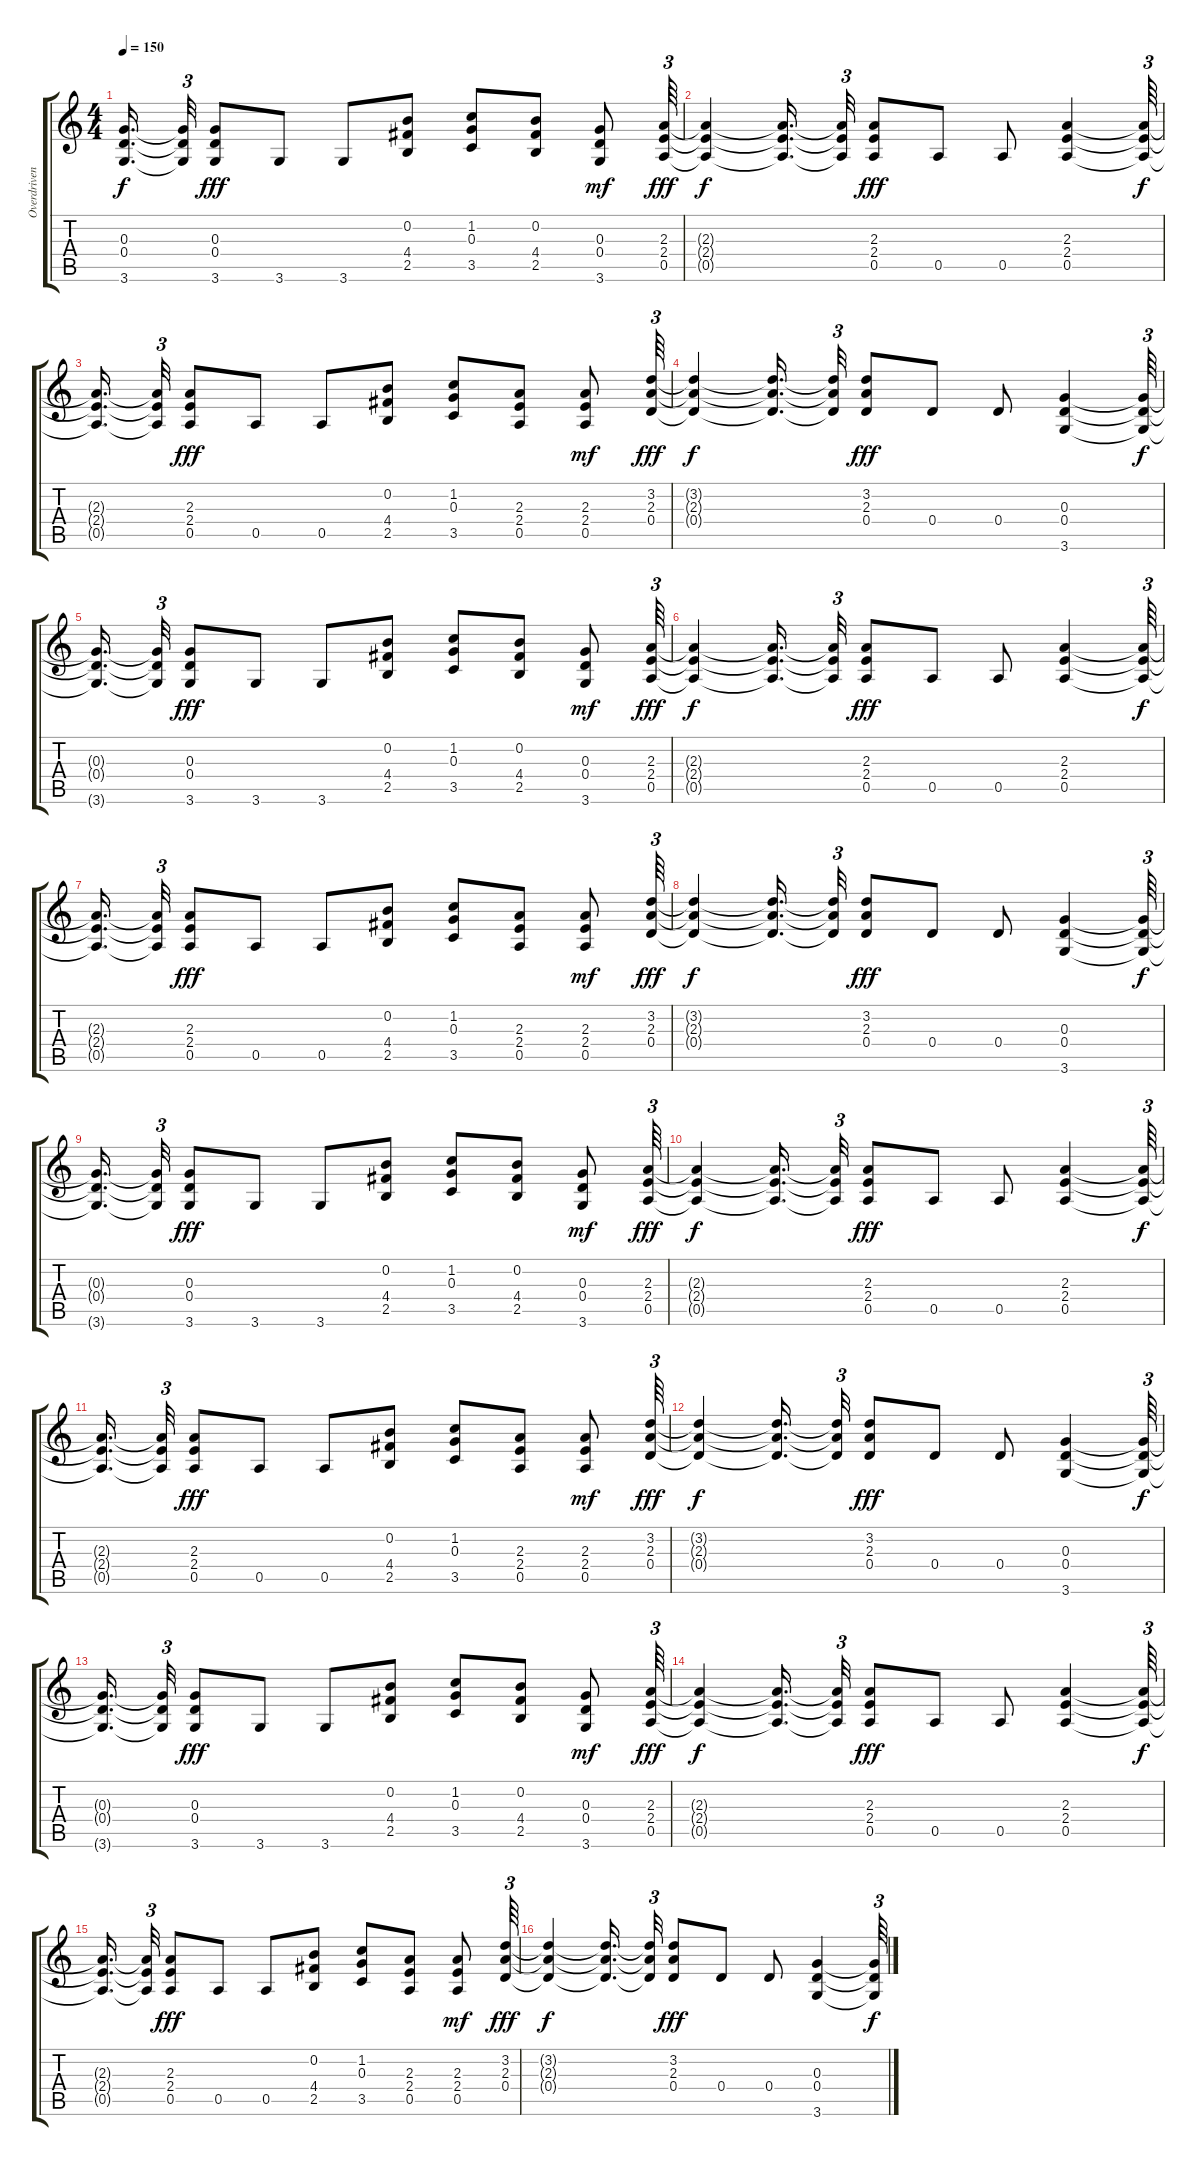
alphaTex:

\track ("Overdriven Guitar" "Overdriven") {instrument overdrivenguitar}
\staff {score tabs}
\tuning (E4 B3 G3 D3 A2 E2) {hide}
\ts (4 4)
\tempo 150
\clef g2
\ks c
(0.3{t} 0.4{t} 3.6{t}).16{d dy f} (0.3{t} 0.4{t} 3.6{t}).32{tu (3 2)} (0.3 0.4 3.6).8{dy fff} 3.6.8 3.6.8 (0.2 4.4 2.5).8 (1.2 0.3 3.5).8 (0.2 4.4 2.5).8 (0.3 0.4 3.6).8{dy mf} (2.3 2.4 0.5).64{tu (3 2) dy fff} |
(2.3{t} 2.4{t} 0.5{t}).4{dy f} (2.3{t} 2.4{t} 0.5{t}).16{d} (2.3{t} 2.4{t} 0.5{t}).32{tu (3 2)} (2.3 2.4 0.5).8{dy fff} 0.5.8 0.5.8 (2.3 2.4 0.5).4 (2.3{t} 2.4{t} 0.5{t}).64{tu (3 2) dy f} |
(2.3{t} 2.4{t} 0.5{t}).16{d} (2.3{t} 2.4{t} 0.5{t}).32{tu (3 2)} (2.3 2.4 0.5).8{dy fff} 0.5.8 0.5.8 (0.2 4.4 2.5).8 (1.2 0.3 3.5).8 (2.3 2.4 0.5).8 (2.3 2.4 0.5).8{dy mf} (3.2 2.3 0.4).64{tu (3 2) dy fff} |
(3.2{t} 2.3{t} 0.4{t}).4{dy f} (3.2{t} 2.3{t} 0.4{t}).16{d} (3.2{t} 2.3{t} 0.4{t}).32{tu (3 2)} (3.2 2.3 0.4).8{dy fff} 0.4.8 0.4.8 (0.3 0.4 3.6).4 (0.3{t} 0.4{t} 3.6{t}).64{tu (3 2) dy f} |
(0.3{t} 0.4{t} 3.6{t}).16{d} (0.3{t} 0.4{t} 3.6{t}).32{tu (3 2)} (0.3 0.4 3.6).8{dy fff} 3.6.8 3.6.8 (0.2 4.4 2.5).8 (1.2 0.3 3.5).8 (0.2 4.4 2.5).8 (0.3 0.4 3.6).8{dy mf} (2.3 2.4 0.5).64{tu (3 2) dy fff} |
(2.3{t} 2.4{t} 0.5{t}).4{dy f} (2.3{t} 2.4{t} 0.5{t}).16{d} (2.3{t} 2.4{t} 0.5{t}).32{tu (3 2)} (2.3 2.4 0.5).8{dy fff} 0.5.8 0.5.8 (2.3 2.4 0.5).4 (2.3{t} 2.4{t} 0.5{t}).64{tu (3 2) dy f} |
(2.3{t} 2.4{t} 0.5{t}).16{d} (2.3{t} 2.4{t} 0.5{t}).32{tu (3 2)} (2.3 2.4 0.5).8{dy fff} 0.5.8 0.5.8 (0.2 4.4 2.5).8 (1.2 0.3 3.5).8 (2.3 2.4 0.5).8 (2.3 2.4 0.5).8{dy mf} (3.2 2.3 0.4).64{tu (3 2) dy fff} |
(3.2{t} 2.3{t} 0.4{t}).4{dy f} (3.2{t} 2.3{t} 0.4{t}).16{d} (3.2{t} 2.3{t} 0.4{t}).32{tu (3 2)} (3.2 2.3 0.4).8{dy fff} 0.4.8 0.4.8 (0.3 0.4 3.6).4 (0.3{t} 0.4{t} 3.6{t}).64{tu (3 2) dy f} |
(0.3{t} 0.4{t} 3.6{t}).16{d} (0.3{t} 0.4{t} 3.6{t}).32{tu (3 2)} (0.3 0.4 3.6).8{dy fff} 3.6.8 3.6.8 (0.2 4.4 2.5).8 (1.2 0.3 3.5).8 (0.2 4.4 2.5).8 (0.3 0.4 3.6).8{dy mf} (2.3 2.4 0.5).64{tu (3 2) dy fff} |
(2.3{t} 2.4{t} 0.5{t}).4{dy f} (2.3{t} 2.4{t} 0.5{t}).16{d} (2.3{t} 2.4{t} 0.5{t}).32{tu (3 2)} (2.3 2.4 0.5).8{dy fff} 0.5.8 0.5.8 (2.3 2.4 0.5).4 (2.3{t} 2.4{t} 0.5{t}).64{tu (3 2) dy f} |
(2.3{t} 2.4{t} 0.5{t}).16{d} (2.3{t} 2.4{t} 0.5{t}).32{tu (3 2)} (2.3 2.4 0.5).8{dy fff} 0.5.8 0.5.8 (0.2 4.4 2.5).8 (1.2 0.3 3.5).8 (2.3 2.4 0.5).8 (2.3 2.4 0.5).8{dy mf} (3.2 2.3 0.4).64{tu (3 2) dy fff} |
(3.2{t} 2.3{t} 0.4{t}).4{dy f} (3.2{t} 2.3{t} 0.4{t}).16{d} (3.2{t} 2.3{t} 0.4{t}).32{tu (3 2)} (3.2 2.3 0.4).8{dy fff} 0.4.8 0.4.8 (0.3 0.4 3.6).4 (0.3{t} 0.4{t} 3.6{t}).64{tu (3 2) dy f} |
(0.3{t} 0.4{t} 3.6{t}).16{d} (0.3{t} 0.4{t} 3.6{t}).32{tu (3 2)} (0.3 0.4 3.6).8{dy fff} 3.6.8 3.6.8 (0.2 4.4 2.5).8 (1.2 0.3 3.5).8 (0.2 4.4 2.5).8 (0.3 0.4 3.6).8{dy mf} (2.3 2.4 0.5).64{tu (3 2) dy fff} |
(2.3{t} 2.4{t} 0.5{t}).4{dy f} (2.3{t} 2.4{t} 0.5{t}).16{d} (2.3{t} 2.4{t} 0.5{t}).32{tu (3 2)} (2.3 2.4 0.5).8{dy fff} 0.5.8 0.5.8 (2.3 2.4 0.5).4 (2.3{t} 2.4{t} 0.5{t}).64{tu (3 2) dy f} |
(2.3{t} 2.4{t} 0.5{t}).16{d} (2.3{t} 2.4{t} 0.5{t}).32{tu (3 2)} (2.3 2.4 0.5).8{dy fff} 0.5.8 0.5.8 (0.2 4.4 2.5).8 (1.2 0.3 3.5).8 (2.3 2.4 0.5).8 (2.3 2.4 0.5).8{dy mf} (3.2 2.3 0.4).64{tu (3 2) dy fff} |
(3.2{t} 2.3{t} 0.4{t}).4{dy f} (3.2{t} 2.3{t} 0.4{t}).16{d} (3.2{t} 2.3{t} 0.4{t}).32{tu (3 2)} (3.2 2.3 0.4).8{dy fff} 0.4.8 0.4.8 (0.3 0.4 3.6).4 (0.3{t} 0.4{t} 3.6{t}).64{tu (3 2) dy f}
